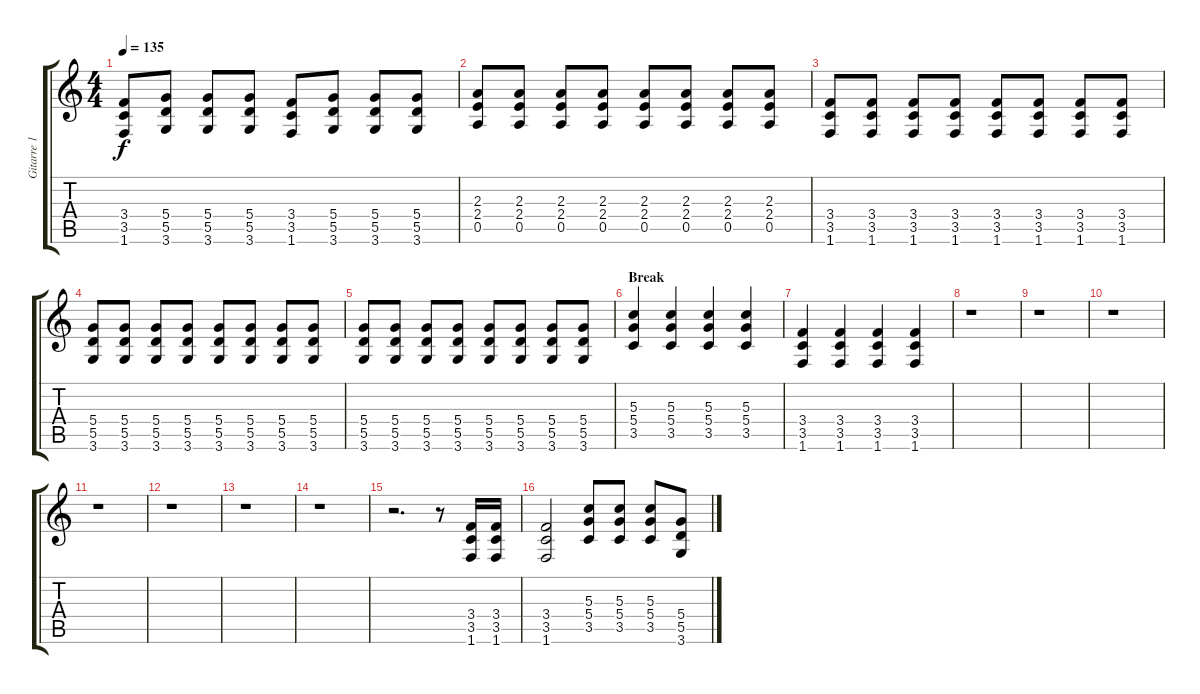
\track ("Gitarre 1 - Farin Urlaub" "Gitarre 1 ") {instrument distortionguitar}
\staff {score tabs}
\tuning (E4 B3 G3 D3 A2 E2) {hide}
\ts (4 4)
\tempo 135
\clef g2
\ks c
(3.4 3.5 1.6).8{dy f} (5.4 5.5 3.6).8 (5.4 5.5 3.6).8 (5.4 5.5 3.6).8 (3.4 3.5 1.6).8 (5.4 5.5 3.6).8 (5.4 5.5 3.6).8 (5.4 5.5 3.6).8 |
(2.3 2.4 0.5).8 (2.3 2.4 0.5).8 (2.3 2.4 0.5).8 (2.3 2.4 0.5).8 (2.3 2.4 0.5).8 (2.3 2.4 0.5).8 (2.3 2.4 0.5).8 (2.3 2.4 0.5).8 |
(3.4 3.5 1.6).8 (3.4 3.5 1.6).8 (3.4 3.5 1.6).8 (3.4 3.5 1.6).8 (3.4 3.5 1.6).8 (3.4 3.5 1.6).8 (3.4 3.5 1.6).8 (3.4 3.5 1.6).8 |
(5.4 5.5 3.6).8 (5.4 5.5 3.6).8 (5.4 5.5 3.6).8 (5.4 5.5 3.6).8 (5.4 5.5 3.6).8 (5.4 5.5 3.6).8 (5.4 5.5 3.6).8 (5.4 5.5 3.6).8 |
(5.4 5.5 3.6).8 (5.4 5.5 3.6).8 (5.4 5.5 3.6).8 (5.4 5.5 3.6).8 (5.4 5.5 3.6).8 (5.4 5.5 3.6).8 (5.4 5.5 3.6).8 (5.4 5.5 3.6).8 |
\section ("" "Break")
(5.3 5.4 3.5).4 (5.3 5.4 3.5).4 (5.3 5.4 3.5).4 (5.3 5.4 3.5).4 |
(3.4 3.5 1.6).4 (3.4 3.5 1.6).4 (3.4 3.5 1.6).4 (3.4 3.5 1.6).4 |
r.1 |
r.1 |
r.1 |
r.1 |
r.1 |
r.1 |
r.1 |
r.2{d} r.8 (3.4 3.5 1.6).16 (3.4 3.5 1.6).16 |
(3.4 3.5 1.6).2 (5.3 5.4 3.5).8 (5.3 5.4 3.5).8 (5.3 5.4 3.5).8 (5.4 5.5 3.6).8
